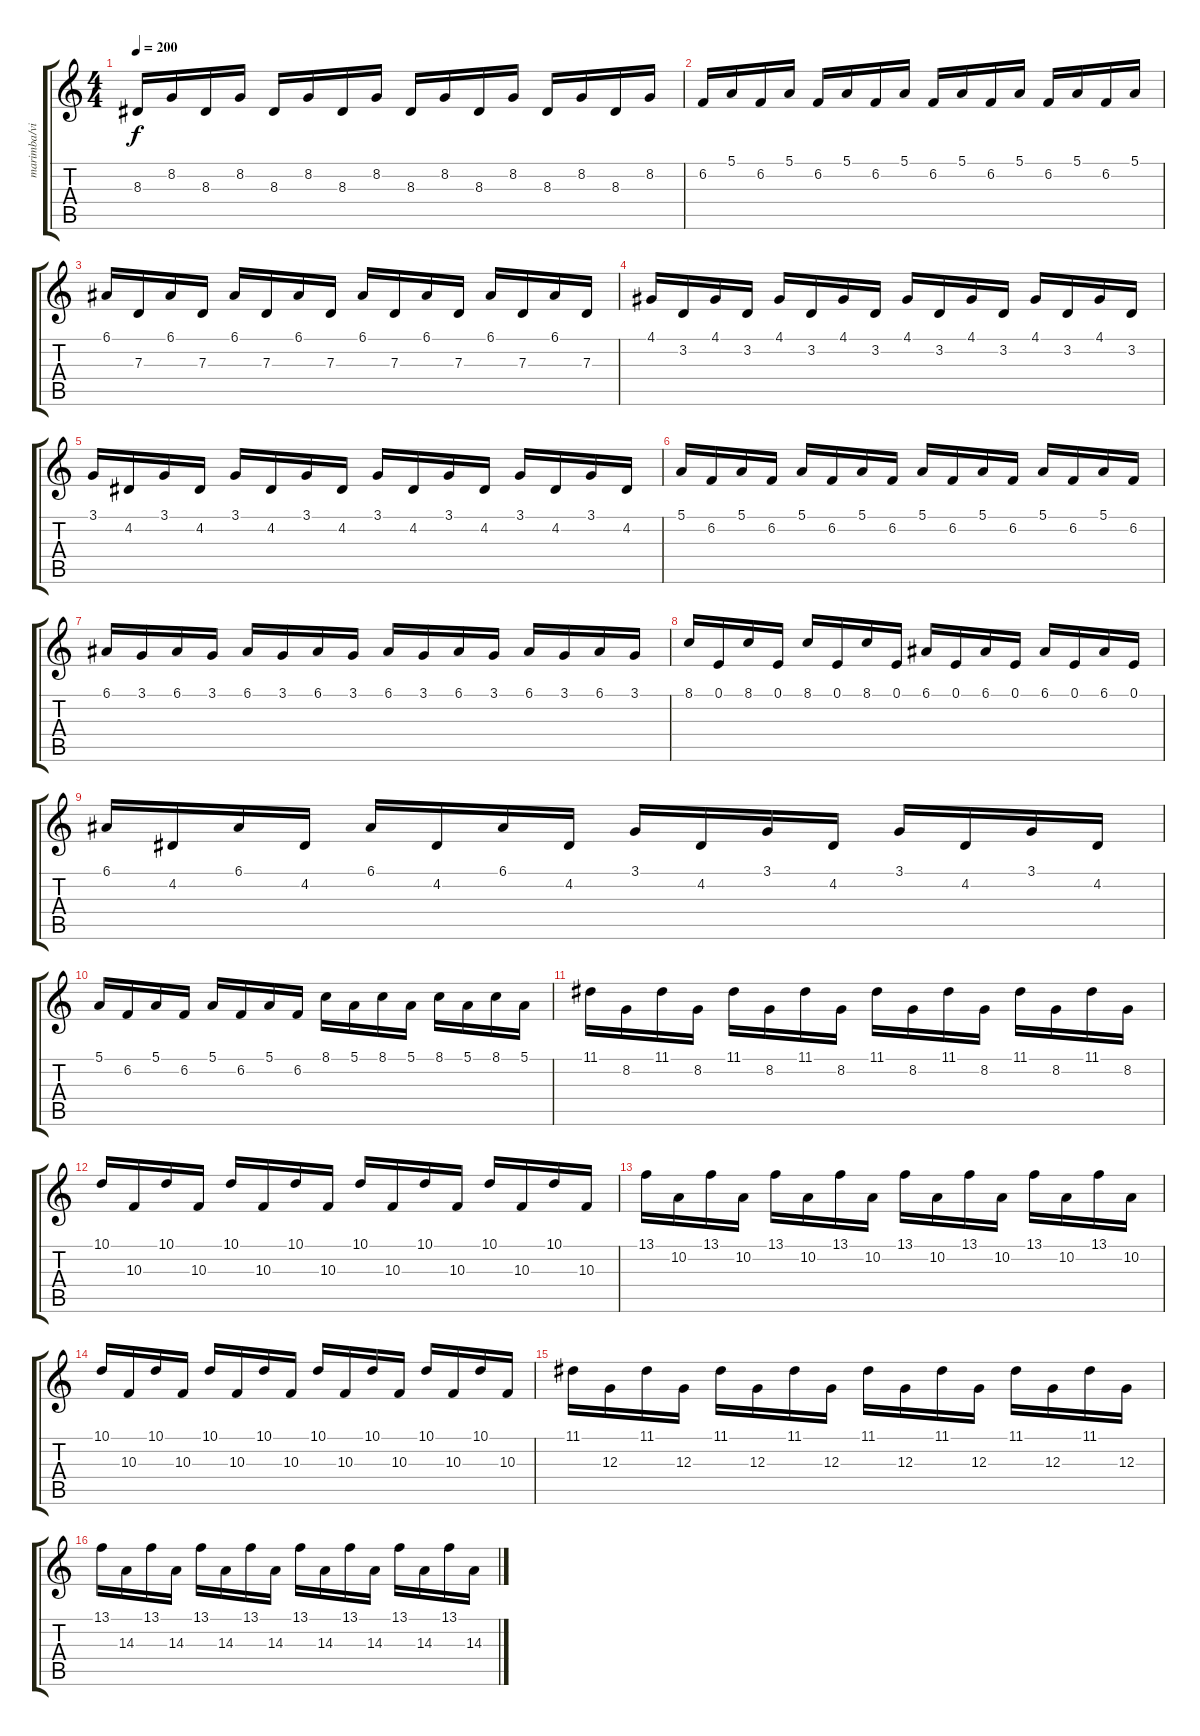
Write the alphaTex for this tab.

\track ("marimba/vibe        " "marimba/vi") {instrument marimba}
\staff {score tabs}
\tuning (E4 B3 G3 D3 A2 E2) {hide}
\ts (4 4)
\tempo 200
\clef g2
\ks c
8.3.16{dy f} 8.2.16 8.3.16 8.2.16 8.3.16 8.2.16 8.3.16 8.2.16 8.3.16 8.2.16 8.3.16 8.2.16 8.3.16 8.2.16 8.3.16 8.2.16 |
6.2.16 5.1.16 6.2.16 5.1.16 6.2.16 5.1.16 6.2.16 5.1.16 6.2.16 5.1.16 6.2.16 5.1.16 6.2.16 5.1.16 6.2.16 5.1.16 |
6.1.16 7.3.16 6.1.16 7.3.16 6.1.16 7.3.16 6.1.16 7.3.16 6.1.16 7.3.16 6.1.16 7.3.16 6.1.16 7.3.16 6.1.16 7.3.16 |
4.1.16 3.2.16 4.1.16 3.2.16 4.1.16 3.2.16 4.1.16 3.2.16 4.1.16 3.2.16 4.1.16 3.2.16 4.1.16 3.2.16 4.1.16 3.2.16 |
3.1.16 4.2.16 3.1.16 4.2.16 3.1.16 4.2.16 3.1.16 4.2.16 3.1.16 4.2.16 3.1.16 4.2.16 3.1.16 4.2.16 3.1.16 4.2.16 |
5.1.16 6.2.16 5.1.16 6.2.16 5.1.16 6.2.16 5.1.16 6.2.16 5.1.16 6.2.16 5.1.16 6.2.16 5.1.16 6.2.16 5.1.16 6.2.16 |
6.1.16 3.1.16 6.1.16 3.1.16 6.1.16 3.1.16 6.1.16 3.1.16 6.1.16 3.1.16 6.1.16 3.1.16 6.1.16 3.1.16 6.1.16 3.1.16 |
8.1.16 0.1.16 8.1.16 0.1.16 8.1.16 0.1.16 8.1.16 0.1.16 6.1.16 0.1.16 6.1.16 0.1.16 6.1.16 0.1.16 6.1.16 0.1.16 |
6.1.16 4.2.16 6.1.16 4.2.16 6.1.16 4.2.16 6.1.16 4.2.16 3.1.16 4.2.16 3.1.16 4.2.16 3.1.16 4.2.16 3.1.16 4.2.16 |
5.1.16 6.2.16 5.1.16 6.2.16 5.1.16 6.2.16 5.1.16 6.2.16 8.1.16 5.1.16 8.1.16 5.1.16 8.1.16 5.1.16 8.1.16 5.1.16 |
11.1.16 8.2.16 11.1.16 8.2.16 11.1.16 8.2.16 11.1.16 8.2.16 11.1.16 8.2.16 11.1.16 8.2.16 11.1.16 8.2.16 11.1.16 8.2.16 |
10.1.16 10.3.16 10.1.16 10.3.16 10.1.16 10.3.16 10.1.16 10.3.16 10.1.16 10.3.16 10.1.16 10.3.16 10.1.16 10.3.16 10.1.16 10.3.16 |
13.1.16 10.2.16 13.1.16 10.2.16 13.1.16 10.2.16 13.1.16 10.2.16 13.1.16 10.2.16 13.1.16 10.2.16 13.1.16 10.2.16 13.1.16 10.2.16 |
10.1.16 10.3.16 10.1.16 10.3.16 10.1.16 10.3.16 10.1.16 10.3.16 10.1.16 10.3.16 10.1.16 10.3.16 10.1.16 10.3.16 10.1.16 10.3.16 |
11.1.16 12.3.16 11.1.16 12.3.16 11.1.16 12.3.16 11.1.16 12.3.16 11.1.16 12.3.16 11.1.16 12.3.16 11.1.16 12.3.16 11.1.16 12.3.16 |
13.1.16 14.3.16 13.1.16 14.3.16 13.1.16 14.3.16 13.1.16 14.3.16 13.1.16 14.3.16 13.1.16 14.3.16 13.1.16 14.3.16 13.1.16 14.3.16
